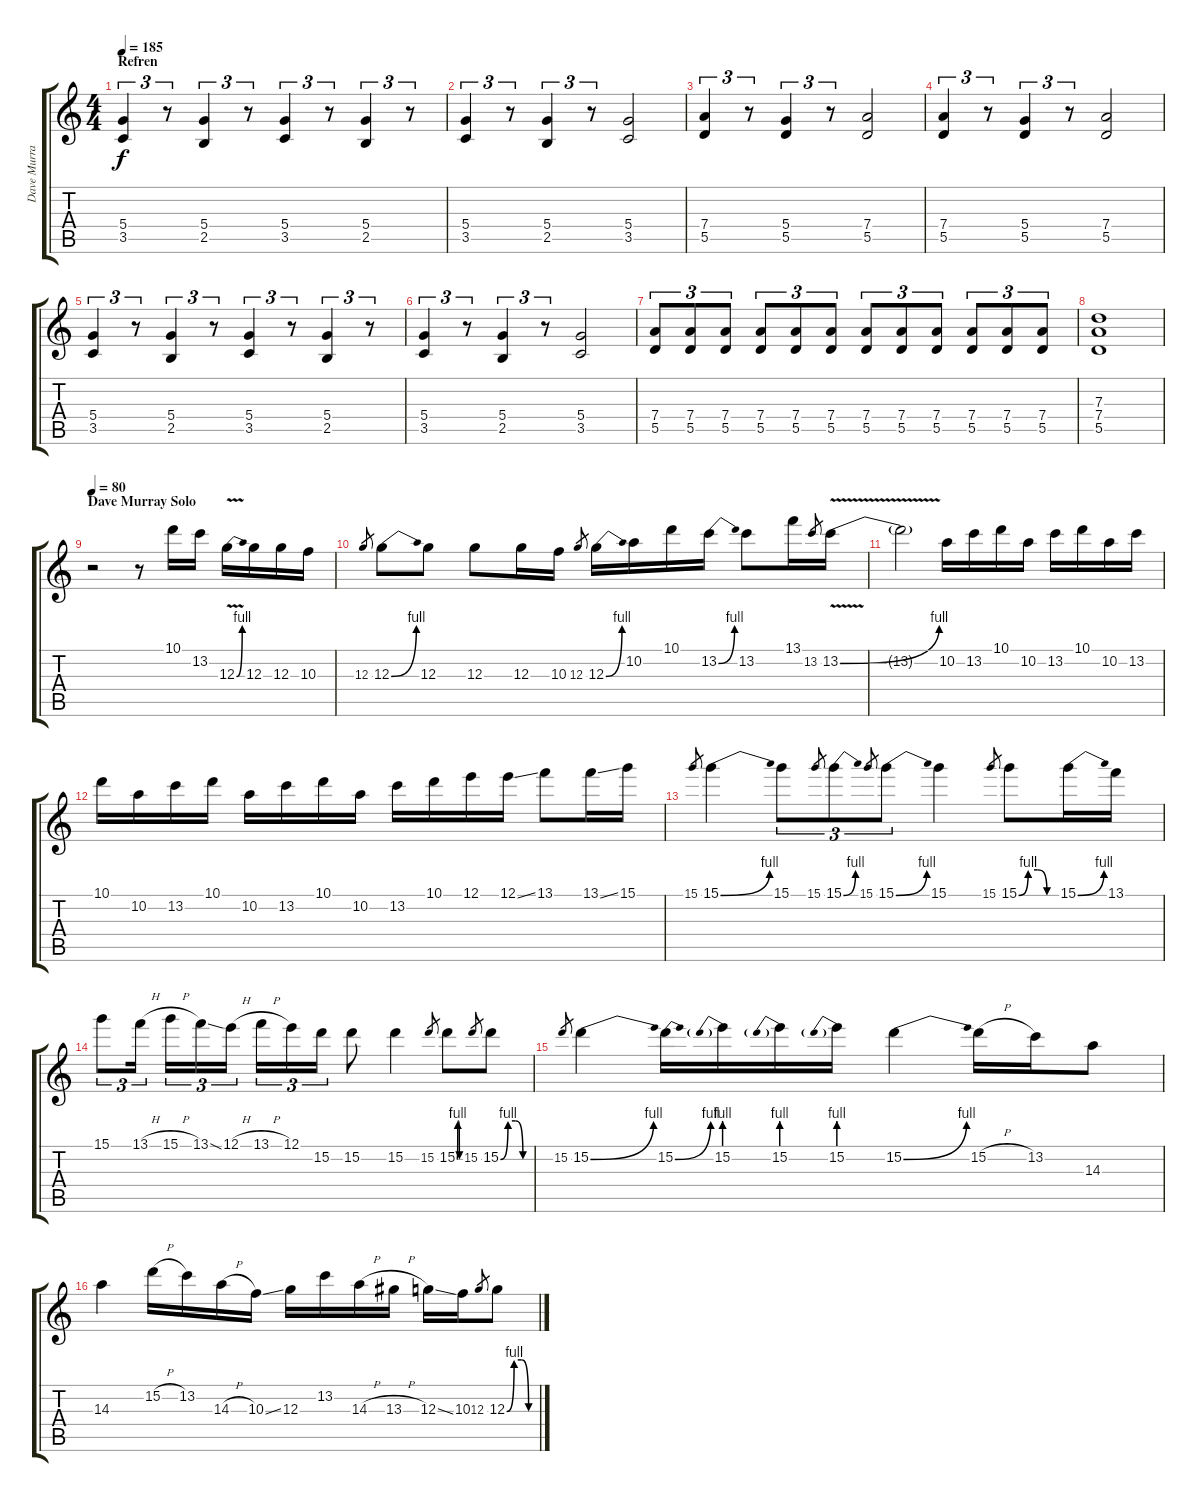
\track ("Dave Murray" "Dave Murra") {instrument distortionguitar}
\staff {score tabs}
\tuning (E4 B3 G3 D3 A2 E2) {hide}
\ts (4 4)
\section ("" "Refren")
\tempo 185
\clef g2
\ks c
(5.4 3.5).4{tu (3 2) dy f} r.8{tu (3 2)} (5.4 2.5).4{tu (3 2)} r.8{tu (3 2)} (5.4 3.5).4{tu (3 2)} r.8{tu (3 2)} (5.4 2.5).4{tu (3 2)} r.8{tu (3 2)} |
(5.4 3.5).4{tu (3 2)} r.8{tu (3 2)} (5.4 2.5).4{tu (3 2)} r.8{tu (3 2)} (5.4 3.5).2 |
(7.4 5.5).4{tu (3 2)} r.8{tu (3 2)} (5.4 5.5).4{tu (3 2)} r.8{tu (3 2)} (7.4 5.5).2 |
(7.4 5.5).4{tu (3 2)} r.8{tu (3 2)} (5.4 5.5).4{tu (3 2)} r.8{tu (3 2)} (7.4 5.5).2 |
(5.4 3.5).4{tu (3 2)} r.8{tu (3 2)} (5.4 2.5).4{tu (3 2)} r.8{tu (3 2)} (5.4 3.5).4{tu (3 2)} r.8{tu (3 2)} (5.4 2.5).4{tu (3 2)} r.8{tu (3 2)} |
(5.4 3.5).4{tu (3 2)} r.8{tu (3 2)} (5.4 2.5).4{tu (3 2)} r.8{tu (3 2)} (5.4 3.5).2 |
(7.4 5.5).8{tu (3 2)} (7.4 5.5).8{tu (3 2)} (7.4 5.5).8{tu (3 2)} (7.4 5.5).8{tu (3 2)} (7.4 5.5).8{tu (3 2)} (7.4 5.5).8{tu (3 2)} (7.4 5.5).8{tu (3 2)} (7.4 5.5).8{tu (3 2)} (7.4 5.5).8{tu (3 2)} (7.4 5.5).8{tu (3 2)} (7.4 5.5).8{tu (3 2)} (7.4 5.5).8{tu (3 2)} |
(7.3 7.4 5.5).1 |
\section ("" "Dave Murray Solo")
\tempo 80
r.2 r.8 10.1.16 13.2.16 12.3{be (bend 0 0 60 4) v}.16 12.3.16 12.3.16 10.3.16 |
12.3.8{gr} 12.3{be (bend 0 0 60 4)}.8 12.3.8 12.3.8 12.3.16 10.3.16 12.3.8{gr} 12.3{be (bend 0 0 60 4)}.16 10.2.16 10.1.16 13.2{be (bend 0 0 60 4)}.16 13.2.8 13.1.16 13.2.8{gr} 13.2{be (bend 0 0 60 4) v}.16 |
13.2{t}.2 10.2.16 13.2.16 10.1.16 10.2.16 13.2.16 10.1.16 10.2.16 13.2.16 |
10.1.16 10.2.16 13.2.16 10.1.16 10.2.16 13.2.16 10.1.16 10.2.16 13.2.16 10.1.16 12.1.16 12.1{ss}.16 13.1.8 13.1{ss}.16 15.1.16 |
15.1.8{gr} 15.1{be (bend 0 0 60 4)}.4 15.1.8{tu (3 2)} 15.1.8{gr} 15.1{be (bend 0 0 60 4)}.8{tu (3 2)} 15.1.8{gr} 15.1{be (bend 0 0 60 4)}.8{tu (3 2)} 15.1.4 15.1.8{gr} 15.1{be (custom 0 0 15 4 30 4 45 0 60 0)}.8 15.1{be (bend 0 0 60 4)}.16 13.1.16 |
15.1.8{tu (3 2)} 13.1{h}.16{tu (3 2)} 15.1{h}.16{tu (3 2)} 13.1{ss}.16{tu (3 2)} 12.1{h}.16{tu (3 2)} 13.1{h}.16{tu (3 2)} 12.1.16{tu (3 2)} 15.2.16{tu (3 2)} 15.2.8 15.2.4 15.2.8{gr} 15.2{be (custom 0 0 15 4 30 4 45 0 60 0)}.8 15.2.8{gr} 15.2{be (custom 0 0 15 4 30 4 45 0 60 0)}.8 |
15.2.8{gr} 15.2{be (bend 0 0 60 4)}.4 15.2{be (bend 0 0 60 4)}.16 15.2{be (prebend 0 4 60 4)}.16 15.2{be (prebend 0 4 60 4)}.16 15.2{be (prebend 0 4 60 4)}.16 15.2{be (bend 0 0 60 4)}.4 15.2{h}.16 13.2.16 14.3.8 |
14.3.4 15.2{h}.16 13.2.16 14.3{h}.16 10.3{ss}.16 12.3.16 13.2.16 14.3{h}.16 13.3{h}.16 12.3{ss}.16 10.3.16 12.3.8{gr} 12.3{be (custom 0 0 15 4 30 4 45 0 60 0)}.8
